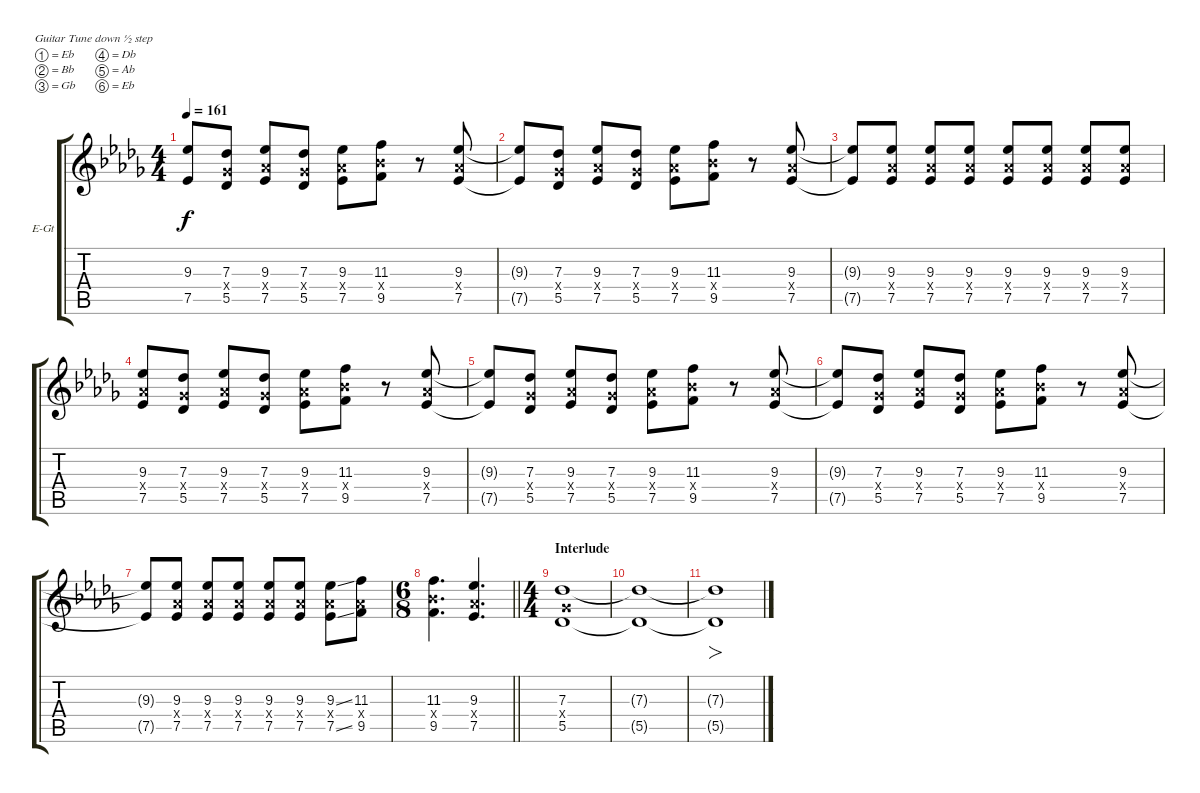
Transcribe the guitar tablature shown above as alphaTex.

\bracketExtendMode groupsimilarinstruments
\firstSystemTrackNameOrientation horizontal
\otherSystemsTrackNameOrientation horizontal
\track ("Lead Gutar" "E-Gt") {instrument distortionguitar}
\staff {score tabs}
\tuning (Eb4 Bb3 Gb3 Db3 Ab2 Eb2)
\ts (4 4)
\tempo 161
\clef g2
\ks db
(9.3{t} 7.5{t}).8{dy f} (7.3 5.4{x} 5.5).8 (9.3 7.4{x} 7.5).8 (7.3 5.4{x} 5.5).8 (9.3 7.4{x} 7.5).8 (11.3 9.4{x} 9.5).8 r.8 (9.3 7.4{x} 7.5).8 |
(9.3{t} 7.5{t}).8 (7.3 5.4{x} 5.5).8 (9.3 7.4{x} 7.5).8 (7.3 5.4{x} 5.5).8 (9.3 7.4{x} 7.5).8 (11.3 9.4{x} 9.5).8 r.8 (9.3 7.4{x} 7.5).8 |
(9.3{t} 7.5{t}).8 (9.3 7.4{x} 7.5).8 (9.3 7.4{x} 7.5).8 (9.3 7.4{x} 7.5).8 (9.3 7.4{x} 7.5).8 (9.3 7.4{x} 7.5).8 (9.3 7.4{x} 7.5).8 (9.3 7.4{x} 7.5).8 |
(9.3 7.4{x} 7.5).8 (7.3 5.4{x} 5.5).8 (9.3 7.4{x} 7.5).8 (7.3 5.4{x} 5.5).8 (9.3 7.4{x} 7.5).8 (11.3 9.4{x} 9.5).8 r.8 (9.3 7.4{x} 7.5).8 |
(9.3{t} 7.5{t}).8 (7.3 5.4{x} 5.5).8 (9.3 7.4{x} 7.5).8 (7.3 5.4{x} 5.5).8 (9.3 7.4{x} 7.5).8 (11.3 9.4{x} 9.5).8 r.8 (9.3 7.4{x} 7.5).8 |
(9.3{t} 7.5{t}).8 (7.3 5.4{x} 5.5).8 (9.3 7.4{x} 7.5).8 (7.3 5.4{x} 5.5).8 (9.3 7.4{x} 7.5).8 (11.3 9.4{x} 9.5).8 r.8 (9.3 7.4{x} 7.5).8 |
(9.3{t} 7.5{t}).8 (9.3 7.4{x} 7.5).8 (9.3 7.4{x} 7.5).8 (9.3 7.4{x} 7.5).8 (9.3 7.4{x} 7.5).8 (9.3 7.4{x} 7.5).8 (9.3{ss} 7.4{x} 7.5{ss}).8 (11.3 7.4{x} 9.5).8 |
\ts (6 8)
\beaming (8 2 2 2 2)
\barLineRight lightlight
(11.3 9.4{x} 9.5).4{d} (9.3 7.4{x} 7.5).4{d} |
\ts (4 4)
\beaming (8 2 2 2 2)
\section ("" "Interlude")
(7.3 5.4{x} 5.5).1 |
(7.3{t} 5.5{t}).1 |
(5.5{t} 7.3{t}).1{fo}
